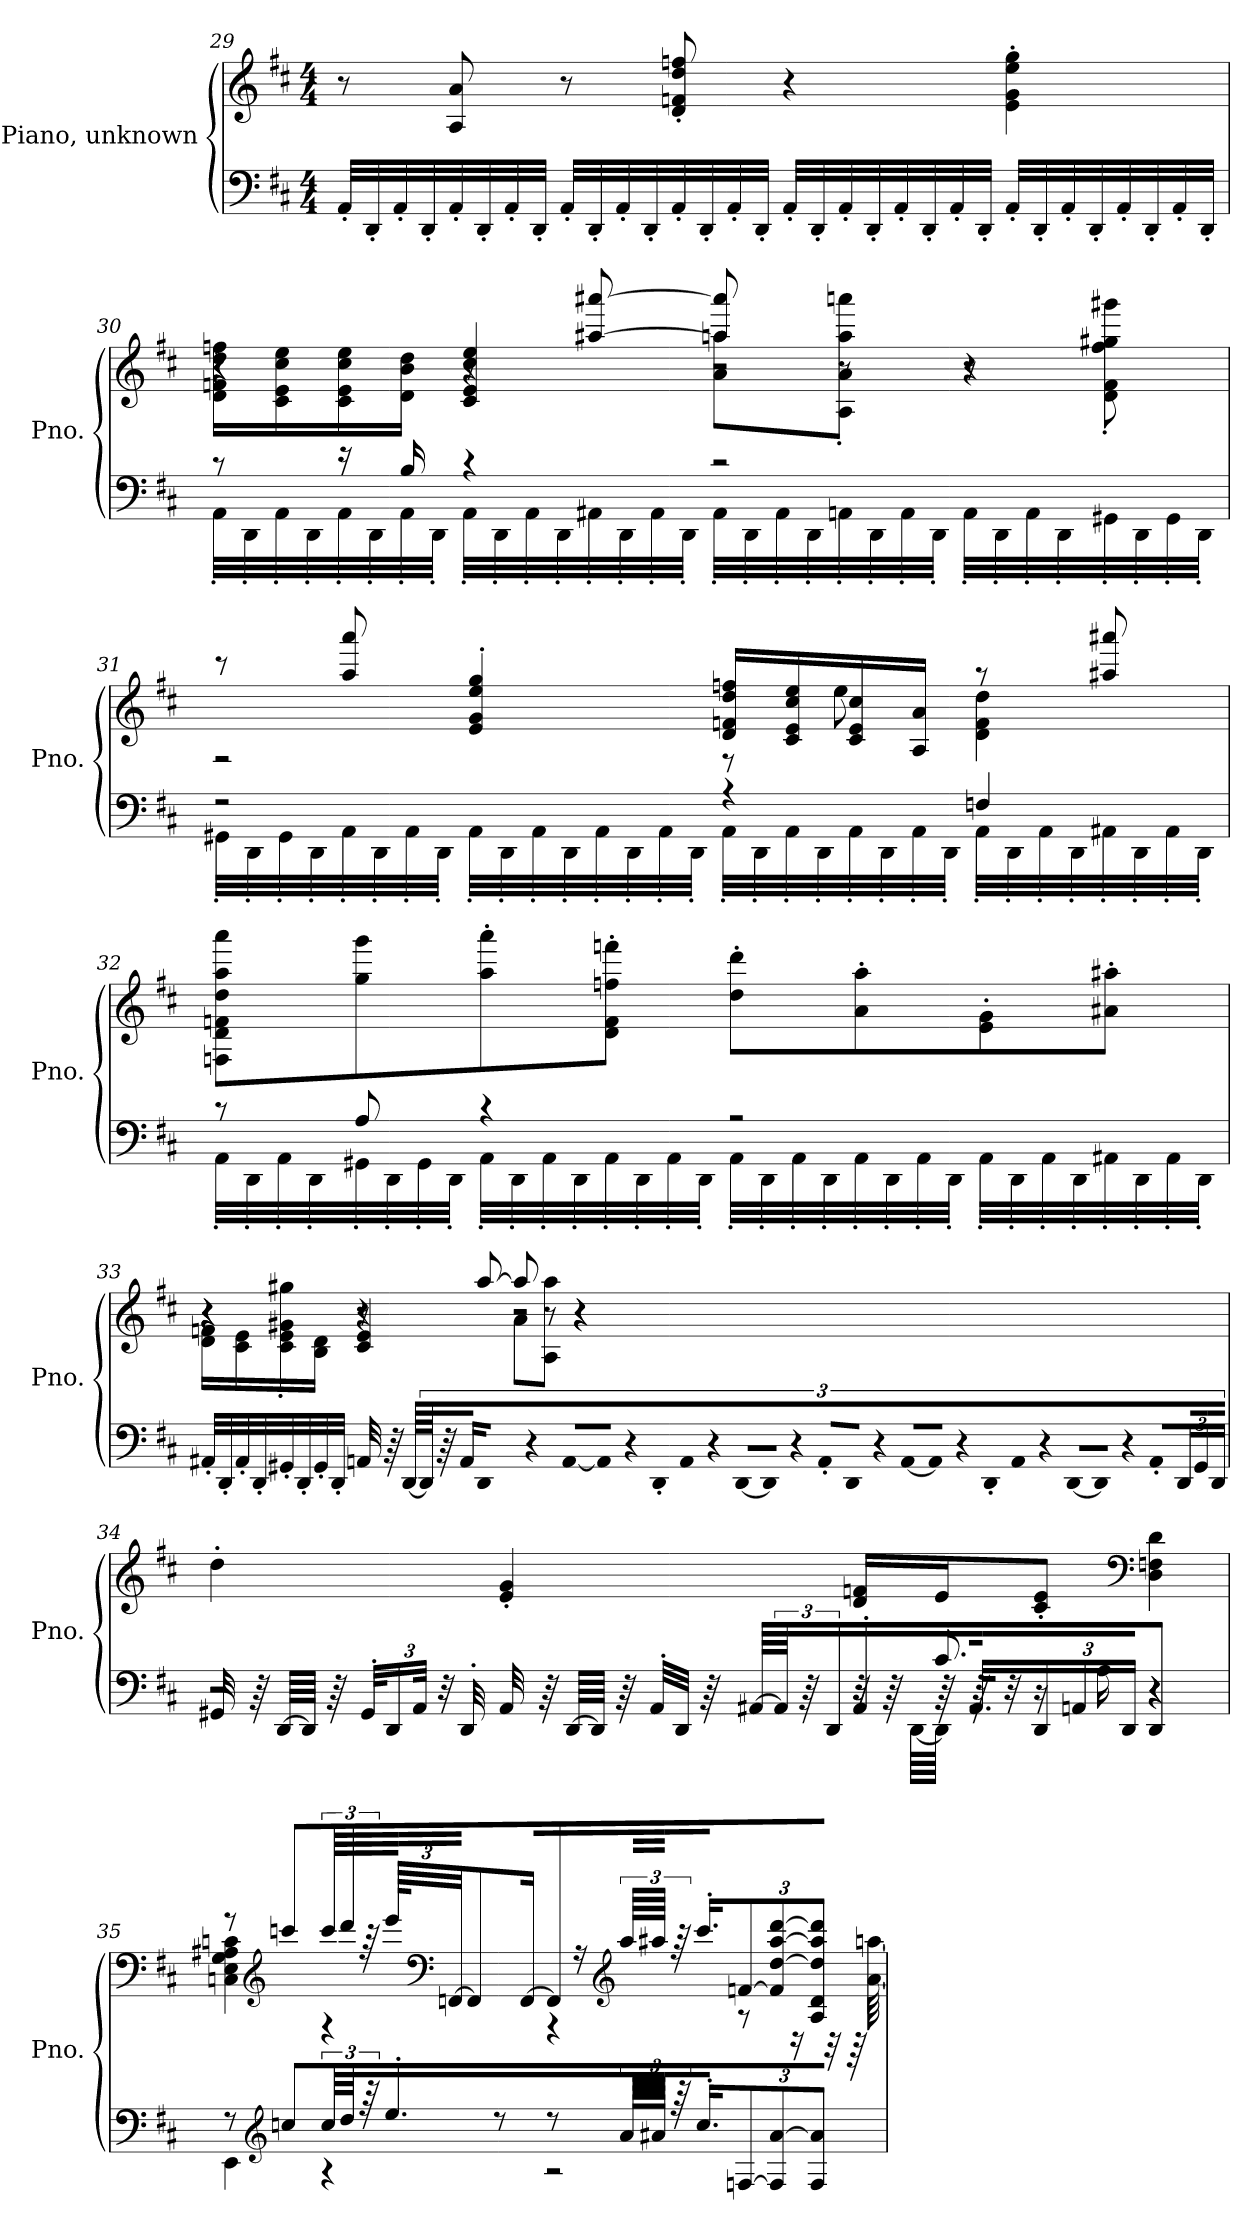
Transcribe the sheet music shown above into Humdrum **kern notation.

**kern	**kern
*part1	*part1
*staff2	*staff1
*I"Piano, unknown	*
*I'Pno.	*
!!LO:LB:g=z
*clefF4	*clefG2
*k[f#c#]	*k[f#c#]
*M4/4	*M4/4
=29	=29
32AA'/LLL	8r
32DD'/	.
32AA'/	.
32DD'/	.
32AA'/	8A/ 8a/
32DD'/	.
32AA'/	.
32DD'/JJJ	.
32AA'/LLL	8r
32DD'/	.
32AA'/	.
32DD'/	.
32AA'/	8d/' 8fn/' 8dd/' 8ffn/'
32DD'/	.
32AA'/	.
32DD'/JJJ	.
32AA'/LLL	4r
32DD'/	.
32AA'/	.
32DD'/	.
32AA'/	.
32DD'/	.
32AA'/	.
32DD'/JJJ	.
32AA'/LLL	4e\' 4g\' 4ee\' 4gg\'
32DD'/	.
32AA'/	.
32DD'/	.
32AA'/	.
32DD'/	.
32AA'/	.
32DD'/JJJ	.
!!LO:LB:g=z
=30	=30
*^	*^
*	*	*	*^
8r	32AA'\LLL	4r	16d\ 16fn\ 16dd\ 16ffn\LL	4r
.	32DD'\	.	.	.
.	32AA'\	.	16c#\ 16e\ 16cc#\ 16ee\	.
.	32DD'\	.	.	.
16r	32AA'\	.	16c#\ 16e\ 16cc#\ 16ee\	.
.	32DD'\	.	.	.
16B/	32AA'\	.	16d\ 16b\ 16dd\JJ	.
.	32DD'\JJJ	.	.	.
4r	32AA'\LLL	8r	4r	4c#/ 4e/ 4cc#/ 4ee/
.	32DD'\	.	.	.
.	32AA'\	.	.	.
.	32DD'\	.	.	.
.	32AA#X'\	[8aa#X/ [8aaa#X/	.	.
.	32DD'\	.	.	.
.	32AA#'\	.	.	.
.	32DD'\JJJ	.	.	.
2r	32AA#'\LLL	8aa#/] 8aaa#/]	8a\ 8aan\L	2r
.	32DD'\	.	.	.
.	32AA#'\	.	.	.
.	32DD'\	.	.	.
.	32AAn'\	8r	8A\' 8a\' 8aa\' 8aaan\'J	.
.	32DD'\	.	.	.
.	32AA'\	.	.	.
.	32DD'\JJJ	.	.	.
.	32AA'\LLL	4r	8r	.
.	32DD'\	.	.	.
.	32AA'\	.	.	.
.	32DD'\	.	.	.
.	32GG#X'\	.	8d\' 8f\' 8ff\' 8gg#X\' 8ggg#X\'	.
.	32DD'\	.	.	.
.	32GG#'\	.	.	.
.	32DD'\JJJ	.	.	.
*	*	*	*v	*v
!!LO:LB:g=z
=31	=31	=31	=31
2r	32GG#X'\LLL	8r	2r
.	32DD'\	.	.
.	32GG#'\	.	.
.	32DD'\	.	.
.	32AA'\	8aa/ 8aaa/	.
.	32DD'\	.	.
.	32AA'\	.	.
.	32DD'\JJJ	.	.
.	32AA'\LLL	4e/' 4g/' 4ee/' 4gg/'	.
.	32DD'\	.	.
.	32AA'\	.	.
.	32DD'\	.	.
.	32AA'\	.	.
.	32DD'\	.	.
.	32AA'\	.	.
.	32DD'\JJJ	.	.
4r	32AA'\LLL	16d/ 16fn/ 16dd/ 16ffn/LL	8r
.	32DD'\	.	.
.	32AA'\	16c#/ 16e/ 16cc#/ 16ee/	.
.	32DD'\	.	.
.	32AA'\	16c#/ 16e/ 16cc#/	8ee\
.	32DD'\	.	.
.	32AA'\	16A/ 16a/JJ	.
.	32DD'\JJJ	.	.
4Fn/	32AA'\LLL	8r	4d\ 4f\ 4dd\
.	32DD'\	.	.
.	32AA'\	.	.
.	32DD'\	.	.
.	32AA#X'\	8aa#X/ 8aaa#X/	.
.	32DD'\	.	.
.	32AA#'\	.	.
.	32DD'\JJJ	.	.
*	*	*v	*v
!!LO:LB:g=z
=32	=32	=32
8r	32AA'\LLL	8Fn\ 8d\ 8fn\ 8dd\ 8aa\ 8aaa\L
.	32DD'\	.
.	32AA'\	.
.	32DD'\	.
8A/	32GG#X'\	8gg\ 8ggg\
.	32DD'\	.
.	32GG#'\	.
.	32DD'\JJJ	.
4r	32AA'\LLL	8aa\' 8aaa\'
.	32DD'\	.
.	32AA'\	.
.	32DD'\	.
.	32AA'\	8d\' 8f\' 8ffn\' 8fffn\'J
.	32DD'\	.
.	32AA'\	.
.	32DD'\JJJ	.
2r	32AA'\LLL	8dd\' 8ddd\'L
.	32DD'\	.
.	32AA'\	.
.	32DD'\	.
.	32AA'\	8a\' 8aa\'
.	32DD'\	.
.	32AA'\	.
.	32DD'\JJJ	.
.	32AA'\LLL	8e\' 8g\'
.	32DD'\	.
.	32AA'\	.
.	32DD'\	.
.	32AA#X'\	8a#X\' 8aa#X\'J
.	32DD'\	.
.	32AA#'\	.
.	32DD'\JJJ	.
*v	*v	*
!!LO:LB:g=z
=33	=33
*	*^
*	*	*^
32AA#X'/LLL	4r	16d\ 16fn\LL	4r
32DD'/	.	.	.
32AA#'/	.	16c#\ 16e\	.
32DD'/	.	.	.
32GG#X'/	.	16c#\' 16e\' 16g#X\' 16gg#X\'	.
32DD'/	.	.	.
32GG#'/	.	16B\ 16d\JJ	.
32DD'/JJJ	.	.	.
32AAn/	8r	4r	4c#/ 4e/
64r	.	.	.
[64DD/LLLL	.	.	.
96DD/JJJJ]	.	.	.
96r	.	.	.
24AA/LL	.	.	.
32DD/JJk	[8aa/	.	.
64r	.	.	.
[64AA/LLLL	.	.	.
64AA/JJJJ]	.	.	.
64r	.	.	.
32DD'/	.	.	.
32AA/	8aa/]	8a\L	2r
64r	.	.	.
[64DD/LLLL	.	.	.
64DD/JJJJ]	.	.	.
64r	.	.	.
32AA'/LLL	.	.	.
32DD/JJJ	8r	8A\ 8aa\J	.
64r	.	.	.
[64AA/LLLL	.	.	.
64AA/JJJJ]	.	.	.
64r	.	.	.
32DD'/	.	.	.
32AA/	4r	4r	.
64r	.	.	.
[64DD/LLLL	.	.	.
64DD/JJJJ]	.	.	.
64r	.	.	.
32AA'/KLL	.	.	.
*Xbrackettup	*	*	*
24DD/	.	.	.
24GG#/	.	.	.
24DD/JJ	.	.	.
*	*v	*v	*v
!!LO:PB:g=z
=34	=34
*^	*
*	*^	*
2r	2r	32GG#X/	4dd'\
.	.	64r	.
.	.	[64DD/LLLL	.
.	.	64DD/JJJJ]	.
.	.	64r	.
.	.	32GG#'/KLL	.
.	.	24DD/	.
.	.	48AA/JJk	.
.	.	32r	.
.	.	32DD'/	.
.	.	32AA/	4e/' 4g/'
.	.	64r	.
.	.	[64DD/LLLL	.
.	.	64DD/JJJJ]	.
.	.	64r	.
.	.	32AA'/LLL	.
.	.	32DD/JJJ	.
.	.	64r	.
.	.	[64AA#X/LLLL	.
*	*	*brackettup	*
.	.	96AA#/JJJJ]	.
.	.	96r	.
.	.	24DD/	.
16r	32r	16AA#'/	16d/ 16fn/LL
.	64r	.	.
.	[64DD\LLLL	.	.
8.c#'/	64DD\JJJJ]	64r	16e/J
.	64r	32.AA#/KLL	.
.	32r	.	.
*	*	*Xbrackettup	*
.	16r	24DD/	8c#/' 8e/'J
.	.	24AAn/	.
.	16A\	.	.
.	.	24DD/JJ	.
*	*	*	*clefF4
4r	4r	4DD/	4D\ 4Fn\ 4d\
*	*v	*v	*
!!LO:LB:g=z
=35	=35	=35
*	*	*^
8r	4EE\	8r	4Cn\ 4E\ 4G\ 4A#X\ 4cn\
*clefG2	*	*clefG2	*
8ccn/L	.	8cccn/L	.
*brackettup	*	*	*
96cc/LLL	4r	96ccc/LLL	4r
96dd/JJJJ	.	96ddd/JJJJ	.
96r	.	96r	.
*	*	*Xbrackettup	*
16.ee'/	.	96eee/KLLL	.
*	*	*clefF4	*
.	.	[48FFn/JJ	.
.	.	8FF/]	.
8r	.	.	.
.	.	[16FF/Jk	.
8r	2r	16FF/]	4r
.	.	16r	.
*	*	*clefG2	*
*	*	*brackettup	*
96a/LLLL	.	96aa/LLLL	.
96a#X/JJJJ	.	96aa#X/JJJJ	.
96r	.	96r	.
16.cc'/KL	.	16.ccc'/KL	.
*Xbrackettup	*	*Xbrackettup	*
[12Fn/	.	[12fn/	8r
12F/] [12a#/	.	12f/] [12dd/ [12aa#/ [12ddd/	.
.	.	.	16r
12F/ 12a#/]J	.	12A#/ 12d/ 12dd/] 12aa#/] 12ddd/]J	.
.	.	.	32r
.	.	.	64r
.	.	.	[64a\ [64aan\
*v	*v	*	*
*	*v	*v
=	=
*-	*-
